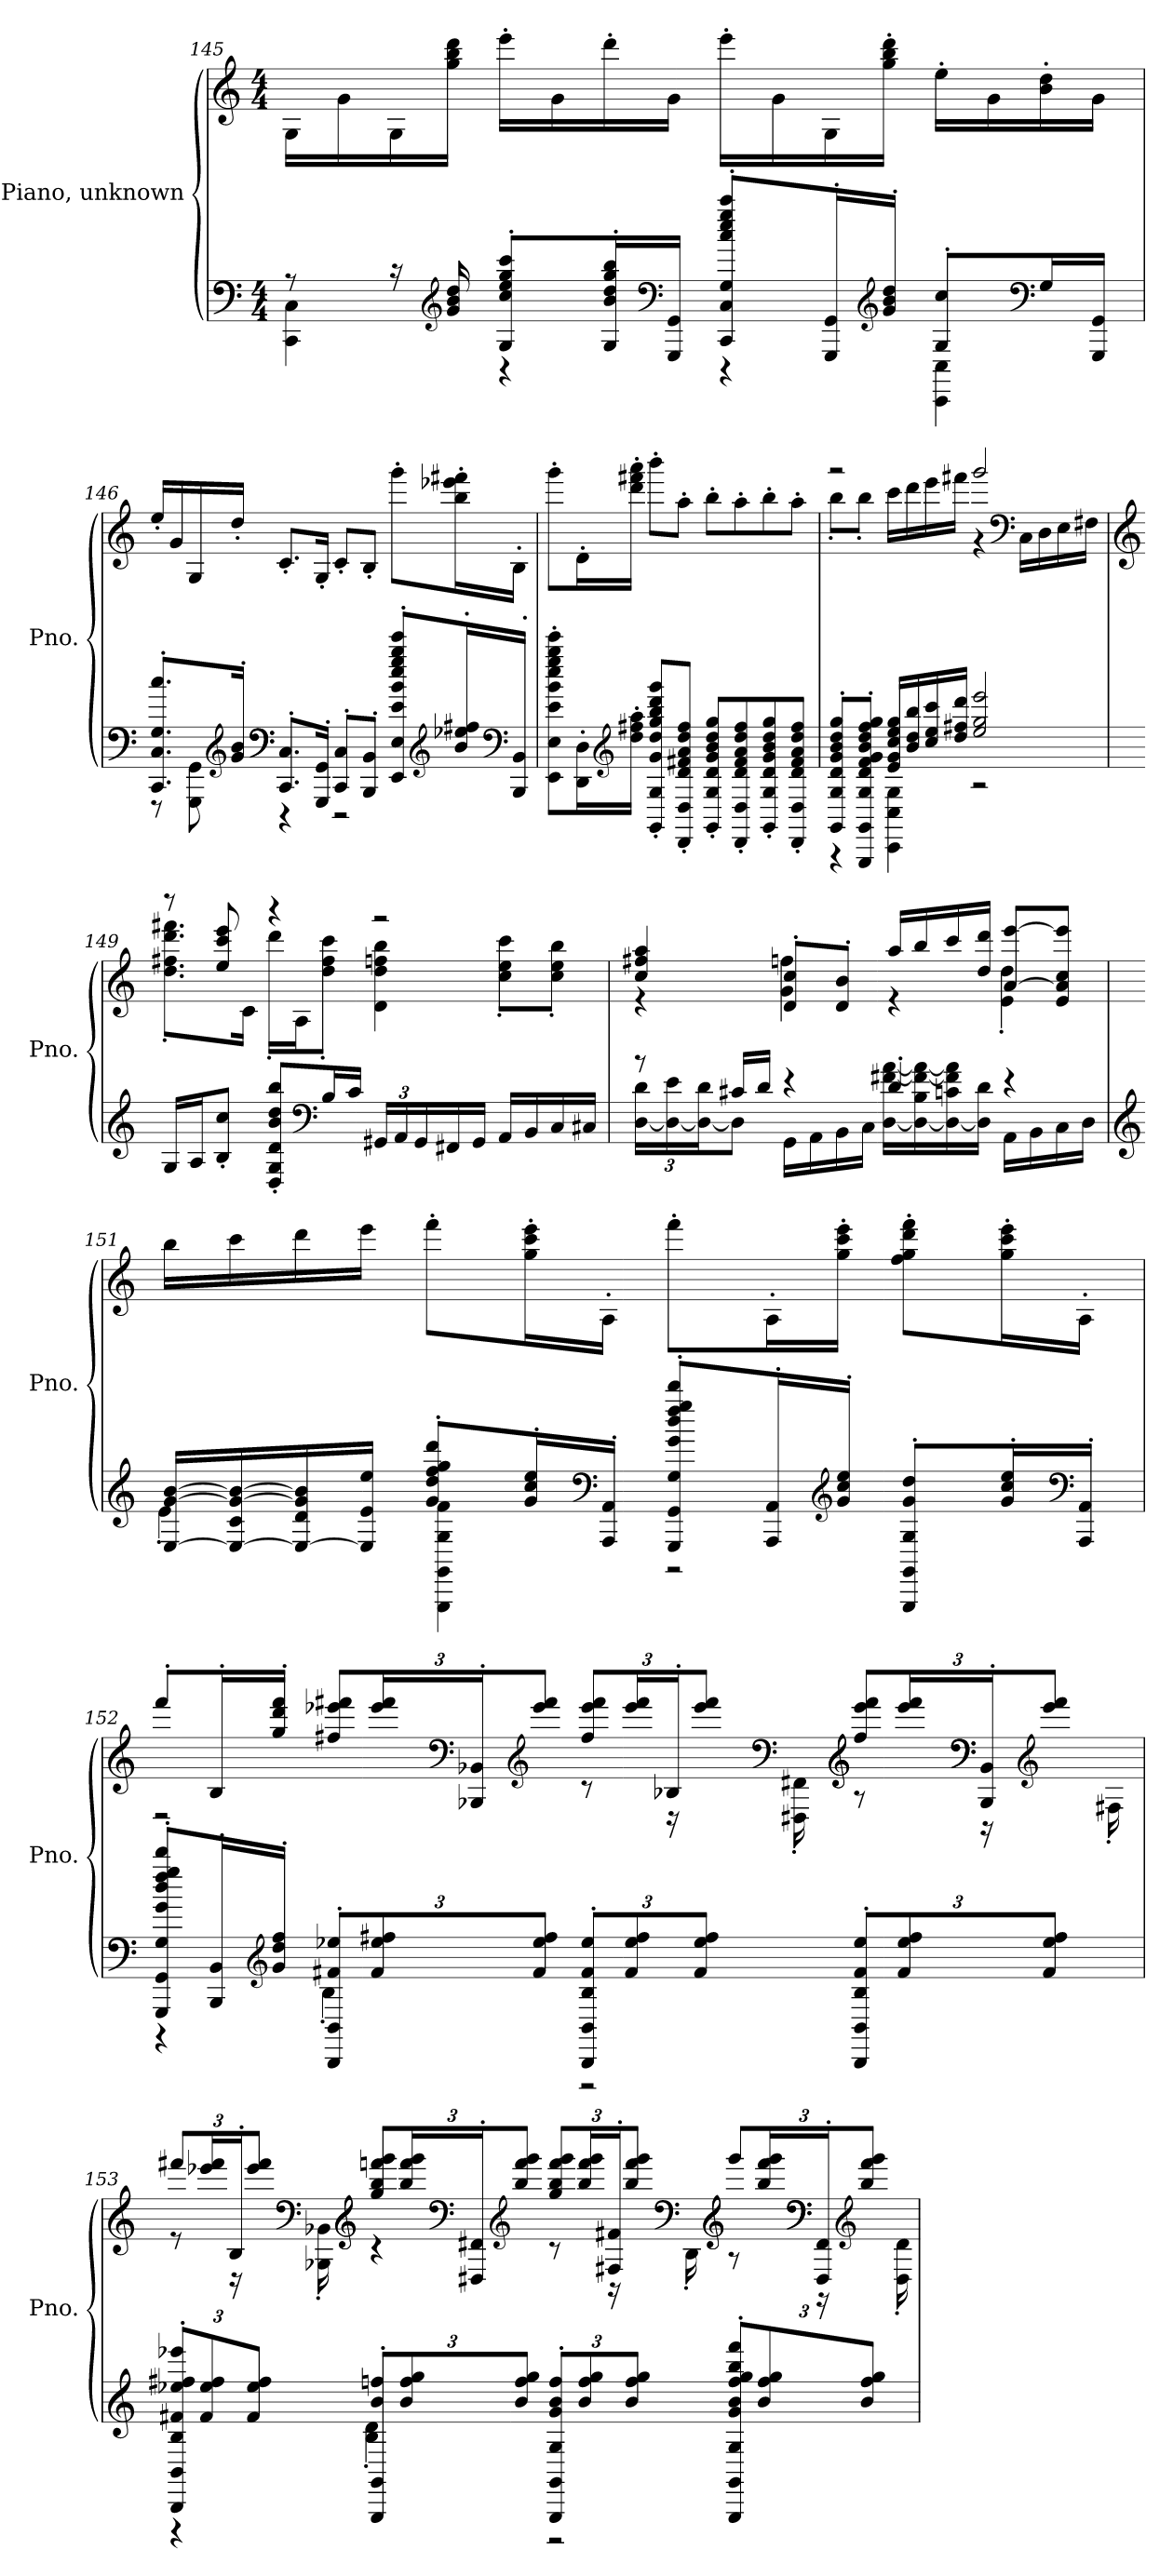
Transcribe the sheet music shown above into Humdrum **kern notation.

**kern	**kern
*part1	*part1
*staff2	*staff1
*I"Piano, unknown	*
*I'Pno.	*
!!LO:PB:g=z
*clefF4	*clefG2
*k[]	*k[]
*M4/4	*M4/4
=145	=145
*^	*
8r	4CC\ 4C\	16G\LL
.	.	16g\
16r	.	16G\
*clefG2	*	*
16g/ 16b/ 16dd/	.	16gg\ 16bb\ 16ddd\JJ
8G/' 8cc/' 8ee/' 8gg/' 8ccc/'L	4r	16eee'\LL
.	.	16g\
16G/' 16b/' 16dd/' 16gg/' 16bb/'L	.	16ddd'\
*clefF4	*	*
16GGG/ 16GG/JJ	.	16g\JJ
8CC/' 8C/' 8G/' 8cc/' 8ee/' 8gg/' 8ccc/'L	4r	16eee'\LL
.	.	16g\
16GGG/' 16GG/'L	.	16G\
*clefG2	*	*
16g/' 16b/' 16dd/'JJ	.	16gg\' 16bb\' 16ddd\'JJ
8G/' 8cc/'L	4CC\ 4C\	16ee'\LL
.	.	16g\
*clefF4	*	*
16G/L	.	16b\' 16dd\'
16GGG/ 16GG/JJ	.	16g\JJ
=146	=146	=146
8.CC/' 8.C/' 8.G/' 8.cc/'L	8r	16ee'/LL
.	.	16g/
.	8GGG\ 8GG\	16G/
*clefG2	*	*
16g/' 16b/'Jk	.	16dd'/JJ
*clefF4	*	*
8.CC/' 8.C/'L	4r	8.c'/L
16GGG/' 16GG/'Jk	.	16G'/Jk
8CC/' 8C/'L	2r	8c'/L
8BBB/' 8BB/'J	.	8B'/J
8EE/' 8E/' 8e/' 8b/' 8ee/' 8gg/' 8bb/' 8eee/'L	.	8ggg'\L
*clefG2	*	*
16b/' 16ee-X/' 16ff#X/'L	.	16bb\' 16eee-X\' 16fff#X\'L
*clefF4	*	*
16BBB/' 16BB/'JJ	.	16B'\JJ
*v	*v	*
!!LO:LB:g=z
=147	=147
8EE\' 8E\' 8e\' 8b\' 8ee\' 8gg\' 8bb\' 8eee\'L	8ggg'\L
16DD\' 16D\'L	16d'\L
*clefG2	*
16dd\' 16ff#X\' 16aa\'JJ	16ddd\' 16fff#X\' 16aaa\'JJ
8GG/' 8G/' 8g/' 8dd/' 8gg/' 8bb/' 8ddd/' 8ggg/'L	8bbb'\L
8DD/' 8D/' 8d/' 8f#X/' 8a/' 8dd/' 8ff#/'J	8aa'\J
8GG/' 8G/' 8d/' 8g/' 8b/' 8dd/' 8gg/'L	8bb'\L
8DD/' 8D/' 8d/' 8f#/' 8a/' 8dd/' 8ff#/'	8aa'\
8GG/' 8G/' 8d/' 8g/' 8b/' 8dd/' 8gg/'	8bb'\
8DD/' 8D/' 8d/' 8f#/' 8a/' 8dd/' 8ff#/'J	8aa'\J
=148	=148
*^	*^
8GG/' 8G/' 8d/' 8g/' 8b/' 8dd/' 8gg/'L	4r	2r	8bb'\L
8GGG/' 8GG/' 8G/' 8d/' 8f/' 8g/' 8b/' 8dd/' 8ff/' 8gg/'J	.	.	8bb'\J
16e/ 16g/ 16cc/ 16ee/ 16gg/LL	4CC\ 4C\ 4G\	.	16ccc\LL
16b/ 16dd/ 16bb/	.	.	16ddd\
16cc/ 16ee/ 16ccc/	.	.	16eee\
16dd/ 16ff#X/ 16ddd/JJ	.	.	16fff#X\JJ
2ee/ 2gg/ 2eee/	2r	2ggg/	4r
*	*	*clefF4	*
.	.	.	16C\LL
.	.	.	16D\
.	.	.	16E\
.	.	.	16F#X\JJ
*v	*v	*	*
!!LO:LB:g=z	!!
=149	=149	=149
*	*clefG2	*
16G/LL	8r	8.dd\' 8.ff#X\' 8.ddd\' 8.fff#X\'L
16A/J	.	.
8B/' 8cc/'J	8ee/ 8ccc/ 8eee/	.
.	.	16c\Jk
8D/' 8G/' 8d/' 8b/' 8dd/' 8bb/'L	4r	16ddd'\LL
.	.	16A\J
*clefF4	*	*
16B/L	.	8dd\' 8ff#\' 8ccc\'J
16c/JJ	.	.
*Xbrackettup	*	*
24GG#X/LL	2r	4d\ 4dd\ 4ffn\ 4bb\
24AA/	.	.
24GG#/	.	.
16FF#X/	.	.
16GG#/JJ	.	.
16AA/LL	.	8cc\' 8ee\' 8ccc\'L
16BB/	.	.
16C/	.	8cc\' 8ee\' 8bb\'J
16C#X/JJ	.	.
=150	=150	=150
*^	*	*
8r	[24D\ 24d\LL	4cc/ 4ff#X/ 4aa/	4r
.	24D\_ 24e\	.	.
.	24D\_ 24d\J	.	.
16c#X/LL	8D\J]	.	.
16d/JJ	.	.	.
4r	16GG\LL	8d/' 8cc/'L	4g\ 4ffn\
.	16AA\	.	.
.	16BB\	8d/' 8b/'J	.
.	16C\JJ	.	.
4d'/	[16D\ [16f#X\ [16a\LL	16aa/LL	4r
.	16D\_ 16B\ 16f#\_ 16a\_	16bb/	.
.	16D\_ 16cn\ 16f#\] 16a\]	16ccc/	.
.	16D\] 16d\JJ	16dd/ 16ddd/JJ	.
4r	16AA\LL	[8a/ [8eee/L	4e\' 4dd\'
.	16BB\	.	.
.	16C\	8e/ 8a/] 8cc/ 8eee/]J	.
.	16D\JJ	.	.
*	*	*v	*v
!!LO:LB:g=z
=151	=151	=151
*clefG2	*	*
[16E/ [16g/ [16b/LL	4e'\	16bb\LL
16E/_ 16c/ 16g/_ 16b/_	.	16ccc\
16E/_ 16d/ 16g/] 16b/]	.	16ddd\
16E/] 16e/ 16ee/JJ	.	16eee\JJ
8g/' 8dd/' 8ff/' 8gg/' 8ddd/'L	4GGG\ 4GG\ 4G\ 4f\	8fff'\L
16g/' 16cc/' 16ee/'L	.	16gg\' 16ccc\' 16eee\'L
*clefF4	*	*
16AAA/' 16AA/'JJ	.	16A'\JJ
8GGG/' 8GG/' 8G/' 8g/' 8dd/' 8ff/' 8gg/' 8ddd/'L	2r	8fff'\L
16AAA/' 16AA/'L	.	16A'\L
*clefG2	*	*
16g/' 16cc/' 16ee/'JJ	.	16gg\' 16ccc\' 16eee\'JJ
8GGG/' 8GG/' 8G/' 8g/' 8dd/'L	.	8ff\' 8gg\' 8ddd\' 8fff\'L
16g/' 16cc/' 16ee/'L	.	16gg\' 16ccc\' 16eee\'L
*clefF4	*	*
16AAA/' 16AA/'JJ	.	16A'\JJ
!!LO:LB:g=z
=152	=152	=152
*	*	*^
8GGG/' 8GG/' 8G/' 8g/' 8dd/' 8ff/' 8gg/' 8ddd/'L	4r	8fff'/L	2r
16BBB/' 16BB/'L	.	16B'/L	.
*clefG2	*	*	*
16g/' 16dd/' 16ff/'JJ	.	16gg/' 16ddd/' 16fff/'JJ	.
*	*	*Xbrackettup	*
12BBB/' 12BB/' 12f#X/' 12ee-X/'L	4B'\	12ff#X/ 12eee-X/ 12fff#X/L	.
12f#/ 12ee-/ 12ff#X/	.	24eee-/ 24fff#/L	.
*	*	*clefF4	*
.	.	24BBB-X/' 24BB-X/'J	.
*	*	*clefG2	*
12f#/ 12ee-/ 12ff#/J	.	12eee-/ 12fff#/J	.
12BBB/' 12BB/' 12B/' 12f#/' 12ee-/'L	2r	12ff#/ 12eee-/ 12fff#/L	8r
12f#/ 12ee-/ 12ff#/	.	24eee-/ 24fff#/L	.
.	.	24B-X'/J	16r
12f#/ 12ee-/ 12ff#/J	.	12eee-/ 12fff#/J	.
*	*	*clefF4	*
.	.	.	16FFF#X\' 16FF#X\'
*	*	*clefG2	*
12BBB/' 12BB/' 12B/' 12f#/' 12ee-/'L	.	12ff#/ 12eee-/ 12fff#/L	8r
12f#/ 12ee-/ 12ff#/	.	24eee-/ 24fff#/L	.
*	*	*clefF4	*
.	.	24BBB-/' 24BB-/'J	16r
*	*	*clefG2	*
12f#/ 12ee-/ 12ff#/J	.	12eee-/ 12fff#/J	.
.	.	.	16F#X'\
!!LO:LB:g=z	!!
=153	=153	=153	=153
12BBB/' 12BB/' 12B/' 12f#X/' 12ee-X/' 12ff#X/' 12eee-X/'L	4r	12fff#X/L	8r
12f#/ 12ee-/ 12ff#/	.	24eee-X/ 24fff#/L	.
.	.	24B'/J	16r
12f#/ 12ee-/ 12ff#/J	.	12eee-/ 12fff#/J	.
*	*	*clefF4	*
.	.	.	16BBB-X\' 16BB-X\'
*	*	*clefG2	*
12GGG/' 12GG/' 12b/' 12ffn/'L	4B\' 4d\'	12gg/ 12bb/ 12fffn/ 12ggg/L	4r
12b/ 12ff/ 12gg/	.	24bb/ 24fff/ 24ggg/L	.
*	*	*clefF4	*
.	.	24FFF#X/' 24FF#X/'J	.
*	*	*clefG2	*
12b/ 12ff/ 12gg/J	.	12bb/ 12fff/ 12ggg/J	.
12GGG/' 12GG/' 12G/' 12g/' 12b/' 12ff/'L	2r	12gg/ 12bb/ 12fff/ 12ggg/L	8r
12b/ 12ff/ 12gg/	.	24bb/ 24fff/ 24ggg/L	.
.	.	24F#X/' 24f#X/'J	16r
12b/ 12ff/ 12gg/J	.	12bb/ 12fff/ 12ggg/J	.
*	*	*clefF4	*
.	.	.	16DD'\
*	*	*clefG2	*
12GGG/' 12GG/' 12G/' 12g/' 12b/' 12ff/' 12gg/' 12bb/' 12fff/'L	.	12ggg/L	8r
12b/ 12ff/ 12gg/	.	24bb/ 24fff/ 24ggg/L	.
*	*	*clefF4	*
.	.	24FFF#/' 24FF#/'J	16r
*	*	*clefG2	*
12b/ 12ff/ 12gg/J	.	12bb/ 12fff/ 12ggg/J	.
.	.	.	16D\' 16d\'
*v	*v	*	*
*	*v	*v
=	=
*-	*-
